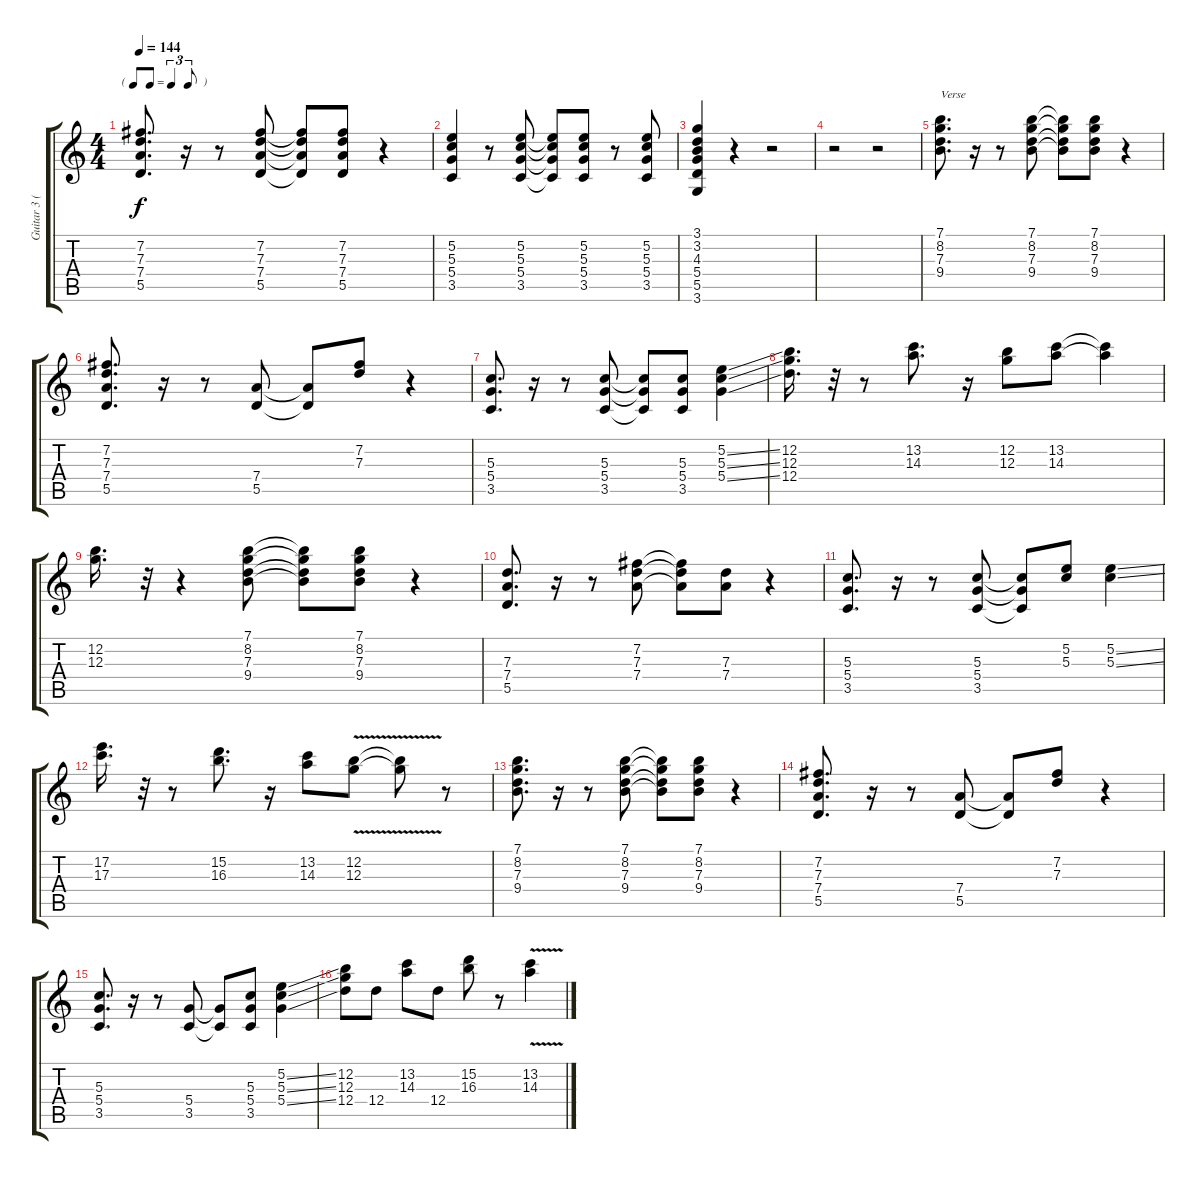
\track ("Guitar 3 (Dub)" "Guitar 3 (") {instrument acousticguitarsteel}
\staff {score tabs}
\tuning (E4 B3 G3 D3 A2 E2) {hide}
\ts (4 4)
\tf triplet8th
\tempo 144
\clef g2
\ks c
(7.2 7.3 7.4 5.5).8{d dy f} r.16 r.8 (7.2 7.3 7.4 5.5).8 (7.2{t} 7.3{t} 7.4{t} 5.5{t}).8 (7.2 7.3 7.4 5.5).8 r.4 |
(5.2 5.3 5.4 3.5).4 r.8 (5.2 5.3 5.4 3.5).8 (5.2{t} 5.3{t} 5.4{t} 3.5{t}).8 (5.2 5.3 5.4 3.5).8 r.8 (5.2 5.3 5.4 3.5).8 |
(3.1 3.2 4.3 5.4 5.5 3.6).4 r.4 r.2 |
r.2 r.2 |
(7.1 8.2 7.3 9.4).8{d txt "Verse"} r.16 r.8 (7.1 8.2 7.3 9.4).8 (7.1{t} 8.2{t} 7.3{t} 9.4{t}).8 (7.1 8.2 7.3 9.4).8 r.4 |
(7.2 7.3 7.4 5.5).8{d} r.16 r.8 (7.4 5.5).8 (7.4{t} 5.5{t}).8 (7.2 7.3).8 r.4 |
(5.3 5.4 3.5).8{d} r.16 r.8 (5.3 5.4 3.5).8 (5.3{t} 5.4{t} 3.5{t}).8 (5.3 5.4 3.5).8 (5.2{ss} 5.3{ss} 5.4{ss}).4 |
(12.2 12.3 12.4).16{d} r.32 r.8 (13.2 14.3).8{d} r.16 (12.2 12.3).8 (13.2 14.3).8 (13.2{t} 14.3{t}).4 |
(12.2 12.3).16{d} r.32 r.4 (7.1 8.2 7.3 9.4).8 (7.1{t} 8.2{t} 7.3{t} 9.4{t}).8 (7.1 8.2 7.3 9.4).8 r.4 |
(7.3 7.4 5.5).8{d} r.16 r.8 (7.2 7.3 7.4).8 (7.2{t} 7.3{t} 7.4{t}).8 (7.3 7.4).8 r.4 |
(5.3 5.4 3.5).8{d} r.16 r.8 (5.3 5.4 3.5).8 (5.3{t} 5.4{t} 3.5{t}).8 (5.2 5.3).8 (5.2{ss} 5.3{ss}).4 |
(17.2 17.3).16{d} r.32 r.8 (15.2 16.3).8{d} r.16 (13.2 14.3).8 (12.2{v} 12.3{v}).8 (12.2{t} 12.3{t}).8 r.8 |
(7.1 8.2 7.3 9.4).8{d} r.16 r.8 (7.1 8.2 7.3 9.4).8 (7.1{t} 8.2{t} 7.3{t} 9.4{t}).8 (7.1 8.2 7.3 9.4).8 r.4 |
(7.2 7.3 7.4 5.5).8{d} r.16 r.8 (7.4 5.5).8 (7.4{t} 5.5{t}).8 (7.2 7.3).8 r.4 |
(5.3 5.4 3.5).8{d} r.16 r.8 (5.4 3.5).8 (5.4{t} 3.5{t}).8 (5.3 5.4 3.5).8 (5.2{ss} 5.3{ss} 5.4{ss}).4 |
(12.2 12.3 12.4).8 12.4.8 (13.2 14.3).8 12.4.8 (15.2 16.3).8 r.8 (13.2{v} 14.3{v}).4
